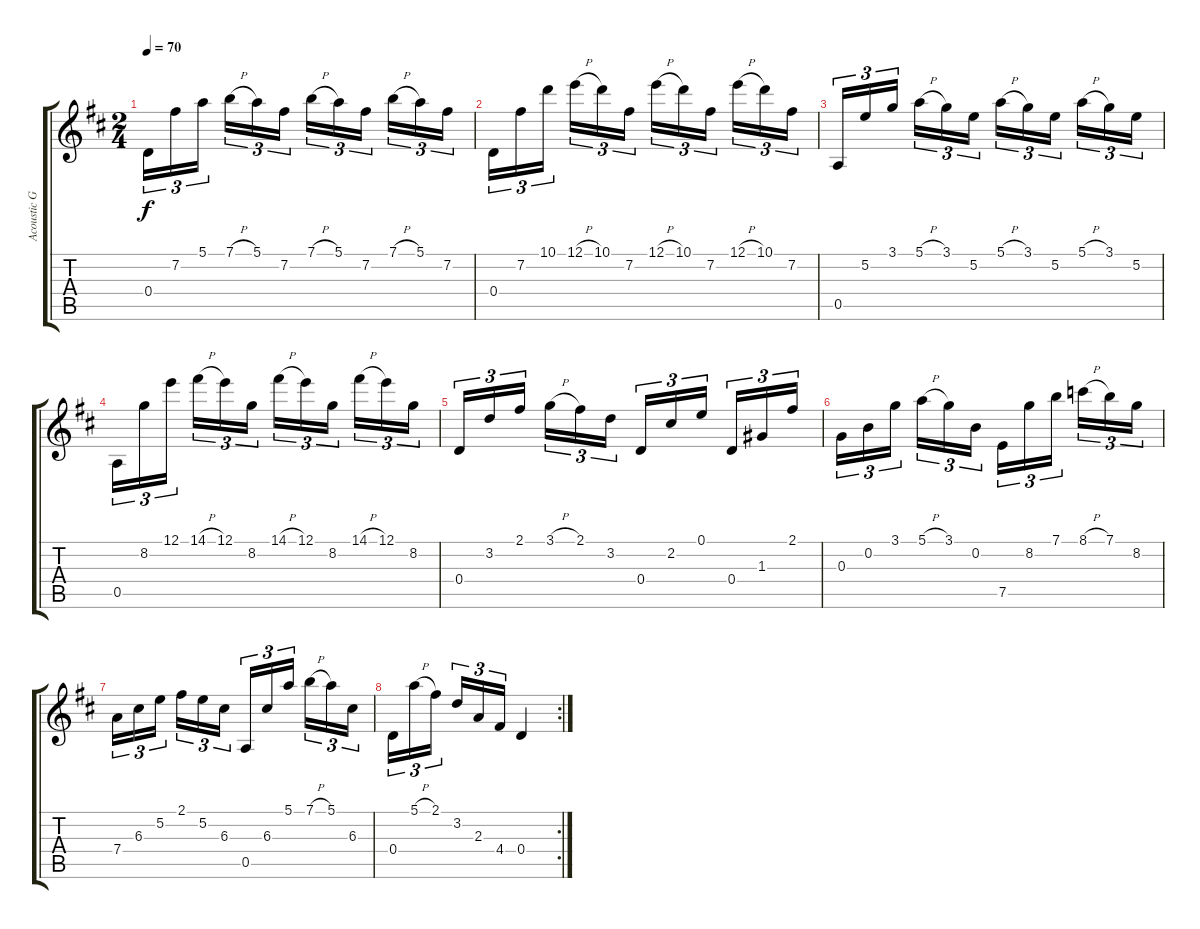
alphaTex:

\track ("Acoustic Guitar" "Acoustic G") {instrument acousticguitarnylon}
\staff {score tabs}
\tuning (E4 B3 G3 D3 A2 E2) {hide}
\ts (2 4)
\tempo 70
\clef g2
\ks d
0.4.16{tu (3 2) dy f} 7.2.16{tu (3 2)} 5.1.16{tu (3 2) beam splitsecondary} 7.1{h}.16{tu (3 2)} 5.1.16{tu (3 2)} 7.2.16{tu (3 2)} 7.1{h}.16{tu (3 2)} 5.1.16{tu (3 2)} 7.2.16{tu (3 2) beam splitsecondary} 7.1{h}.16{tu (3 2)} 5.1.16{tu (3 2)} 7.2.16{tu (3 2)} |
0.4.16{tu (3 2)} 7.2.16{tu (3 2)} 10.1.16{tu (3 2) beam splitsecondary} 12.1{h}.16{tu (3 2)} 10.1.16{tu (3 2)} 7.2.16{tu (3 2)} 12.1{h}.16{tu (3 2)} 10.1.16{tu (3 2)} 7.2.16{tu (3 2) beam splitsecondary} 12.1{h}.16{tu (3 2)} 10.1.16{tu (3 2)} 7.2.16{tu (3 2)} |
0.5.16{tu (3 2)} 5.2.16{tu (3 2)} 3.1.16{tu (3 2) beam splitsecondary} 5.1{h}.16{tu (3 2)} 3.1.16{tu (3 2)} 5.2.16{tu (3 2)} 5.1{h}.16{tu (3 2)} 3.1.16{tu (3 2)} 5.2.16{tu (3 2) beam splitsecondary} 5.1{h}.16{tu (3 2)} 3.1.16{tu (3 2)} 5.2.16{tu (3 2)} |
0.5.16{tu (3 2)} 8.2.16{tu (3 2)} 12.1.16{tu (3 2) beam splitsecondary} 14.1{h}.16{tu (3 2)} 12.1.16{tu (3 2)} 8.2.16{tu (3 2)} 14.1{h}.16{tu (3 2)} 12.1.16{tu (3 2)} 8.2.16{tu (3 2) beam splitsecondary} 14.1{h}.16{tu (3 2)} 12.1.16{tu (3 2)} 8.2.16{tu (3 2)} |
0.4.16{tu (3 2)} 3.2.16{tu (3 2)} 2.1.16{tu (3 2) beam splitsecondary} 3.1{h}.16{tu (3 2)} 2.1.16{tu (3 2)} 3.2.16{tu (3 2)} 0.4.16{tu (3 2)} 2.2.16{tu (3 2)} 0.1.16{tu (3 2) beam splitsecondary} 0.4.16{tu (3 2)} 1.3.16{tu (3 2)} 2.1.16{tu (3 2)} |
0.3.16{tu (3 2)} 0.2.16{tu (3 2)} 3.1.16{tu (3 2) beam splitsecondary} 5.1{h}.16{tu (3 2)} 3.1.16{tu (3 2)} 0.2.16{tu (3 2)} 7.5.16{tu (3 2)} 8.2.16{tu (3 2)} 7.1.16{tu (3 2) beam splitsecondary} 8.1{h}.16{tu (3 2)} 7.1.16{tu (3 2)} 8.2.16{tu (3 2)} |
7.4.16{tu (3 2)} 6.3.16{tu (3 2)} 5.2.16{tu (3 2) beam splitsecondary} 2.1.16{tu (3 2)} 5.2.16{tu (3 2)} 6.3.16{tu (3 2)} 0.5.16{tu (3 2)} 6.3.16{tu (3 2)} 5.1.16{tu (3 2) beam splitsecondary} 7.1{h}.16{tu (3 2)} 5.1.16{tu (3 2)} 6.3.16{tu (3 2)} |
\rc 2
0.4.16{tu (3 2)} 5.1{h}.16{tu (3 2)} 2.1.16{tu (3 2) beam splitsecondary} 3.2.16{tu (3 2)} 2.3.16{tu (3 2)} 4.4.16{tu (3 2)} 0.4.4
